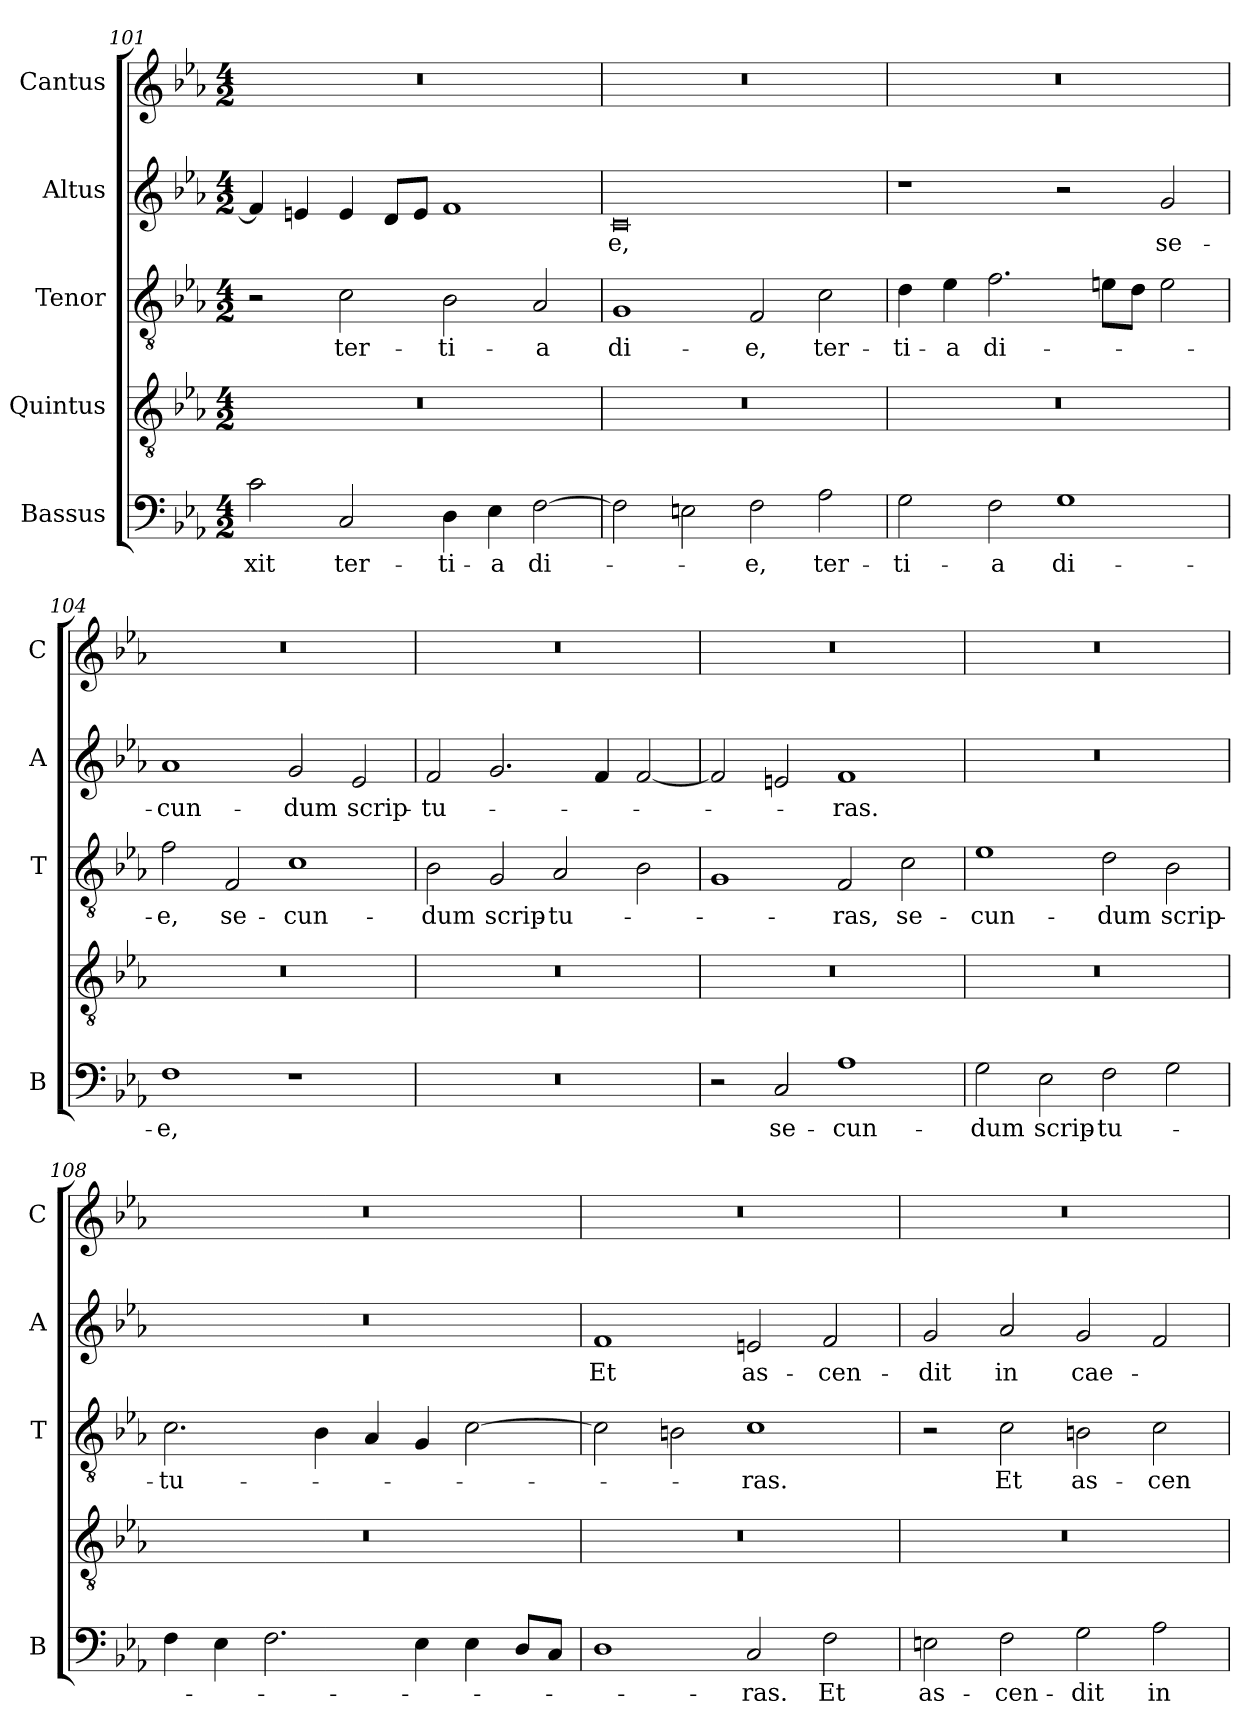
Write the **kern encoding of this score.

**kern	**text	**kern	**kern	**text	**kern	**text	**kern
*part5	*part5	*part4	*part3	*part3	*part2	*part2	*part1
*staff5	*staff5	*staff4	*staff3	*staff3	*staff2	*staff2	*staff1
*I"Bassus	*	*I"Quintus	*I"Tenor	*	*I"Altus	*	*I"Cantus
*I'B	*	*	*I'T	*	*I'A	*	*I'C
*clefF4	*	*clefGv2	*clefGv2	*	*clefG2	*	*clefG2
*k[b-e-a-]	*	*k[b-e-a-]	*k[b-e-a-]	*	*k[b-e-a-]	*	*k[b-e-a-]
*E-:	*	*E-:	*E-:	*	*E-:	*	*E-:
*M4/2	*	*M4/2	*M4/2	*	*M4/2	*	*M4/2
=101	=101	=101	=101	=101	=101	=101	=101
!	!LO:LY:b	!	!	!	!	!	!
2c\	-xit	0r	2r	.	4f/]	.	0r
.	.	.	.	.	4en/	.	.
!	!LO:LY:b	!	!	!LO:LY:b	!	!	!
2C/	ter-	.	2c\	ter-	4e/	.	.
.	.	.	.	.	8d/L	.	.
.	.	.	.	.	8e/J	.	.
!	!LO:LY:b	!	!	!LO:LY:b	!	!	!
4D\	-ti-	.	2B-\	-ti-	1f	.	.
!	!LO:LY:b	!	!	!	!	!	!
4E-\	-a	.	.	.	.	.	.
!	!LO:LY:b	!	!	!LO:LY:b	!	!	!
[2F\	di-	.	2A-/	-a	.	.	.
=102	=102	=102	=102	=102	=102	=102	=102
!	!	!	!	!LO:LY:b	!	!LO:LY:b	!
2F\]	.	0r	1G	di-	0c	-e,	0r
2En\	.	.	.	.	.	.	.
!	!LO:LY:b	!	!	!LO:LY:b	!	!	!
2F\	-e,	.	2F/	-e,	.	.	.
!	!LO:LY:b	!	!	!LO:LY:b	!	!	!
2A-\	ter-	.	2c\	ter-	.	.	.
=103	=103	=103	=103	=103	=103	=103	=103
!	!LO:LY:b	!	!	!LO:LY:b	!	!	!
2G\	-ti-	0r	4d\	-ti-	1r	.	0r
!	!	!	!	!LO:LY:b	!	!	!
.	.	.	4e-\	-a	.	.	.
!	!LO:LY:b	!	!	!LO:LY:b	!	!	!
2F\	-a	.	2.f\	di-	.	.	.
!	!LO:LY:b	!	!	!	!	!	!
1G	di-	.	.	.	2r	.	.
.	.	.	8en\L	.	.	.	.
.	.	.	8d\J	.	.	.	.
!	!	!	!	!	!	!LO:LY:b	!
.	.	.	2e\	.	2g/	se-	.
!!LO:LB:g=z
=104	=104	=104	=104	=104	=104	=104	=104
!	!LO:LY:b	!	!	!LO:LY:b	!	!LO:LY:b	!
1F	-e,	0r	2f\	-e,	1a-	-cun-	0r
!	!	!	!	!LO:LY:b	!	!	!
.	.	.	2F/	se-	.	.	.
!	!	!	!	!LO:LY:b	!	!LO:LY:b	!
1r	.	.	1c	-cun-	2g/	-dum	.
!	!	!	!	!	!	!LO:LY:b	!
.	.	.	.	.	2e-/	scrip-	.
=105	=105	=105	=105	=105	=105	=105	=105
!	!	!	!	!LO:LY:b	!	!LO:LY:b	!
0r	.	0r	2B-\	-dum	2f/	-tu-	0r
!	!	!	!	!LO:LY:b	!	!	!
.	.	.	2G/	scrip-	2.g/	.	.
!	!	!	!	!LO:LY:b	!	!	!
.	.	.	2A-/	-tu-	.	.	.
.	.	.	.	.	4f/	.	.
.	.	.	2B-\	.	[2f/	.	.
=106	=106	=106	=106	=106	=106	=106	=106
2r	.	0r	1G	.	2f/]	.	0r
!	!LO:LY:b	!	!	!	!	!	!
2C/	se-	.	.	.	2en/	.	.
!	!LO:LY:b	!	!	!LO:LY:b	!	!LO:LY:b	!
1A-	-cun-	.	2F/	-ras,	1f	-ras.	.
!	!	!	!	!LO:LY:b	!	!	!
.	.	.	2c\	se-	.	.	.
=107	=107	=107	=107	=107	=107	=107	=107
!	!LO:LY:b	!	!	!LO:LY:b	!	!	!
2G\	-dum	0r	1e-	-cun-	0r	.	0r
!	!LO:LY:b	!	!	!	!	!	!
2E-\	scrip-	.	.	.	.	.	.
!	!LO:LY:b	!	!	!LO:LY:b	!	!	!
2F\	-tu-	.	2d\	-dum	.	.	.
!	!	!	!	!LO:LY:b	!	!	!
2G\	.	.	2B-\	scrip-	.	.	.
!!LO:LB:g=z
=108	=108	=108	=108	=108	=108	=108	=108
!	!	!	!	!LO:LY:b	!	!	!
4F\	.	0r	2.c\	-tu-	0r	.	0r
4E-\	.	.	.	.	.	.	.
2.F\	.	.	.	.	.	.	.
.	.	.	4B-\	.	.	.	.
.	.	.	4A-/	.	.	.	.
4E-\	.	.	4G/	.	.	.	.
4E-\	.	.	[2c\	.	.	.	.
8D/L	.	.	.	.	.	.	.
8C/J	.	.	.	.	.	.	.
=109	=109	=109	=109	=109	=109	=109	=109
!	!	!	!	!	!	!LO:LY:b	!
1D	.	0r	2c\]	.	1f	Et	0r
.	.	.	2Bn\	.	.	.	.
!	!LO:LY:b	!	!	!LO:LY:b	!	!LO:LY:b	!
2C/	-ras.	.	1c	-ras.	2en/	as-	.
!	!LO:LY:b	!	!	!	!	!LO:LY:b	!
2F\	Et	.	.	.	2f/	-cen-	.
=110	=110	=110	=110	=110	=110	=110	=110
!	!LO:LY:b	!	!	!	!	!LO:LY:b	!
2En\	as-	0r	2r	.	2g/	-dit	0r
!	!LO:LY:b	!	!	!LO:LY:b	!	!LO:LY:b	!
2F\	-cen-	.	2c\	Et	2a-/	in	.
!	!LO:LY:b	!	!	!LO:LY:b	!	!LO:LY:b	!
2G\	-dit	.	2Bn\	as-	2g/	cae-	.
!	!LO:LY:b	!	!	!LO:LY:b	!	!	!
2A-\	in	.	2c\	-cen-	2f/	.	.
=	=	=	=	=	=	=	=
*-	*-	*-	*-	*-	*-	*-	*-
